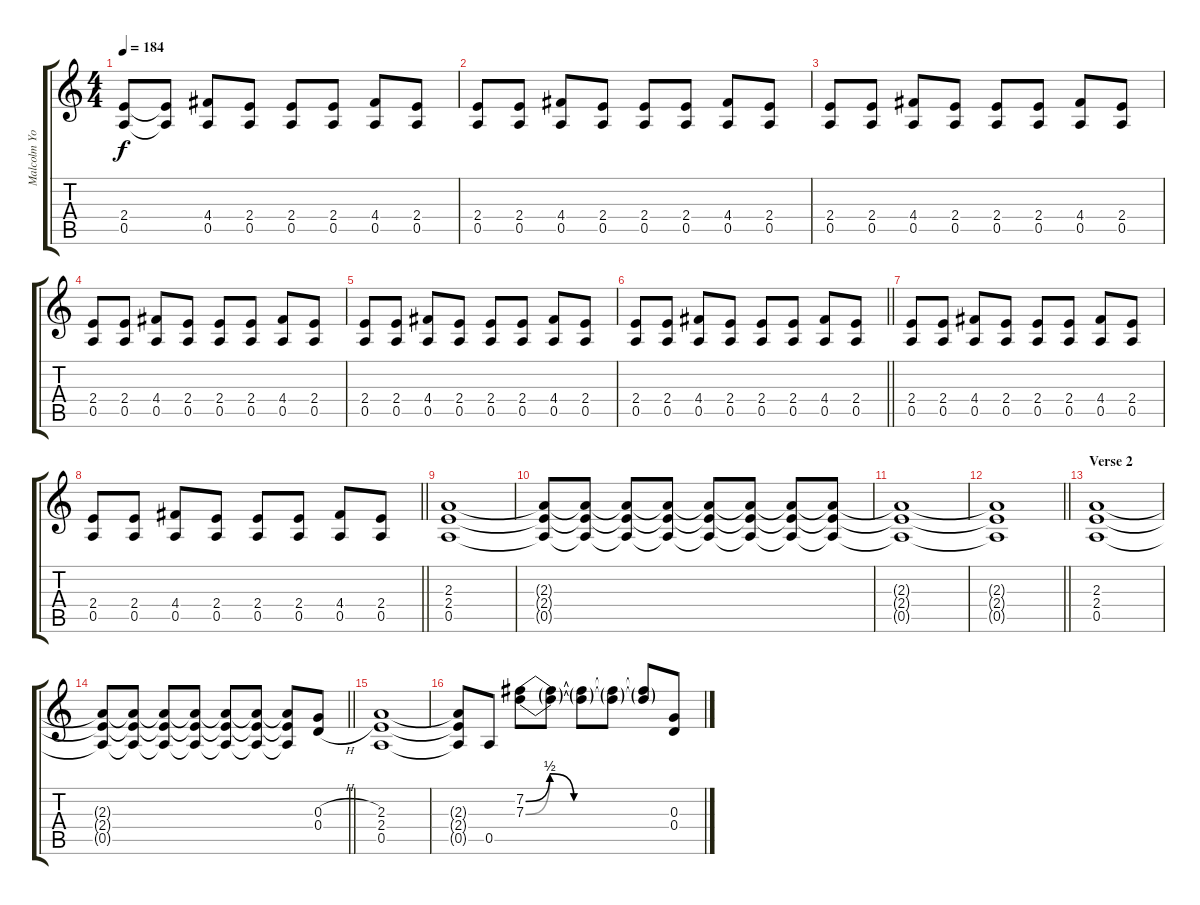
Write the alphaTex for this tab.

\track ("Malcolm Young" "Malcolm Yo") {instrument overdrivenguitar}
\staff {score tabs}
\tuning (E4 B3 G3 D3 A2 E2) {hide}
\ts (4 4)
\tempo 184
\clef g2
\ks c
(2.4 0.5).8{dy f} (2.4{t} 0.5{t}).8 (4.4 0.5).8 (2.4 0.5).8 (2.4 0.5).8 (2.4 0.5).8 (4.4 0.5).8 (2.4 0.5).8 |
(2.4 0.5).8 (2.4 0.5).8 (4.4 0.5).8 (2.4 0.5).8 (2.4 0.5).8 (2.4 0.5).8 (4.4 0.5).8 (2.4 0.5).8 |
(2.4 0.5).8 (2.4 0.5).8 (4.4 0.5).8 (2.4 0.5).8 (2.4 0.5).8 (2.4 0.5).8 (4.4 0.5).8 (2.4 0.5).8 |
(2.4 0.5).8 (2.4 0.5).8 (4.4 0.5).8 (2.4 0.5).8 (2.4 0.5).8 (2.4 0.5).8 (4.4 0.5).8 (2.4 0.5).8 |
(2.4 0.5).8 (2.4 0.5).8 (4.4 0.5).8 (2.4 0.5).8 (2.4 0.5).8 (2.4 0.5).8 (4.4 0.5).8 (2.4 0.5).8 |
\barLineRight lightlight
(2.4 0.5).8 (2.4 0.5).8 (4.4 0.5).8 (2.4 0.5).8 (2.4 0.5).8 (2.4 0.5).8 (4.4 0.5).8 (2.4 0.5).8 |
(2.4 0.5).8 (2.4 0.5).8 (4.4 0.5).8 (2.4 0.5).8 (2.4 0.5).8 (2.4 0.5).8 (4.4 0.5).8 (2.4 0.5).8 |
\barLineRight lightlight
(2.4 0.5).8 (2.4 0.5).8 (4.4 0.5).8 (2.4 0.5).8 (2.4 0.5).8 (2.4 0.5).8 (4.4 0.5).8 (2.4 0.5).8 |
(2.3 2.4 0.5).1 |
(2.3{t} 2.4{t} 0.5{t}).8 (2.3{t} 2.4{t} 0.5{t}).8 (2.3{t} 2.4{t} 0.5{t}).8 (2.3{t} 2.4{t} 0.5{t}).8 (2.3{t} 2.4{t} 0.5{t}).8 (2.3{t} 2.4{t} 0.5{t}).8 (2.3{t} 2.4{t} 0.5{t}).8 (2.3{t} 2.4{t} 0.5{t}).8 |
(2.3{t} 2.4{t} 0.5{t}).1 |
\barLineRight lightlight
(2.3{t} 2.4{t} 0.5{t}).1 |
\section ("" "Verse 2")
(2.3 2.4 0.5).1 |
\barLineRight lightlight
(2.3{t} 2.4{t} 0.5{t}).8 (2.3{t} 2.4{t} 0.5{t}).8 (2.3{t} 2.4{t} 0.5{t}).8 (2.3{t} 2.4{t} 0.5{t}).8 (2.3{t} 2.4{t} 0.5{t}).8 (2.3{t} 2.4{t} 0.5{t}).8 (2.3{t} 2.4{t} 0.5{t}).8 (0.3{h} 0.4{h}).8 |
(2.3 2.4 0.5).1 |
(2.3{t} 2.4{t} 0.5{t}).8 0.5.8 (7.2{be (custom 0 0 10 2 20 0 30 0 45 0 60 0)} 7.3{be (custom 0 0 10 2 20 0 30 0 45 0 60 0)}).8 (7.2{t} 7.3{t}).8 (7.2{t} 7.3{t}).8 (7.2{t} 7.3{t}).8 (7.2{t} 7.3{t}).8 (0.3{h} 0.4{h}).8
